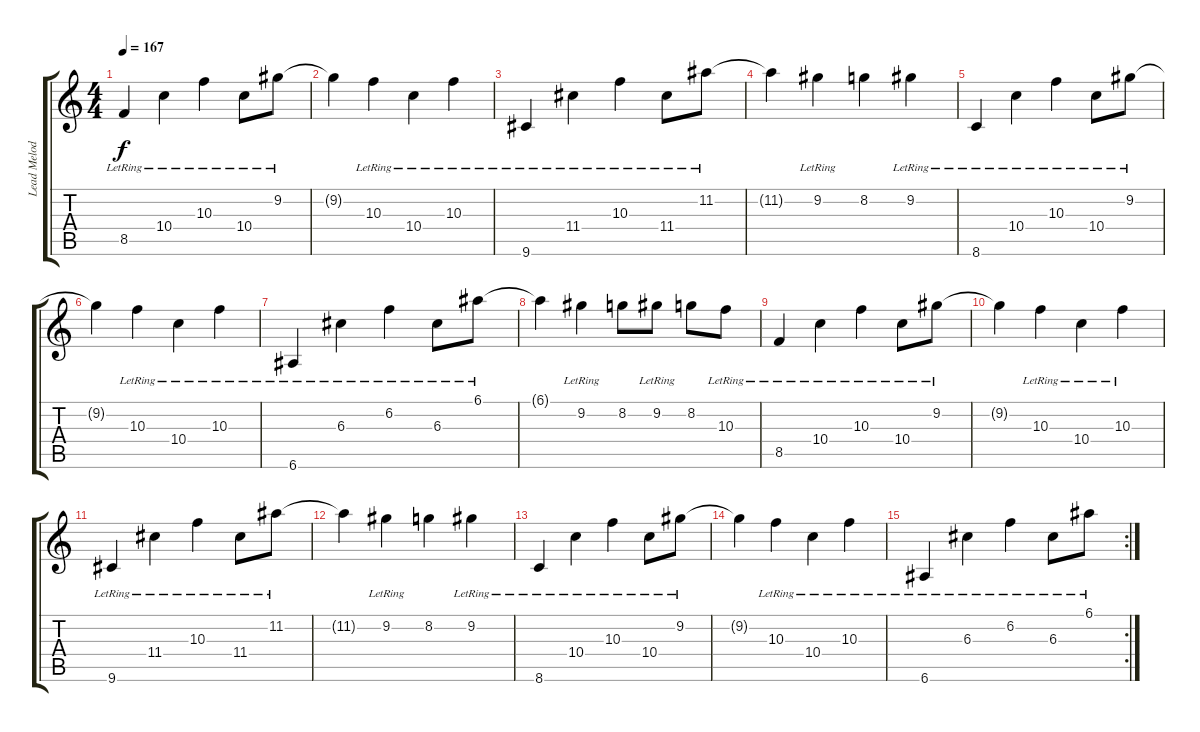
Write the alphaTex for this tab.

\track ("Lead Melody" "Lead Melod") {instrument acousticguitarsteel}
\staff {score tabs}
\tuning (E4 B3 G3 D3 A2 E2) {hide}
\ts (4 4)
\tempo 167
\clef g2
\ks c
8.5{lr}.4{dy f} 10.4{lr}.4 10.3{lr}.4 10.4{lr}.8 9.2{lr}.8 |
9.2{t}.4 10.3{lr}.4 10.4{lr}.4 10.3{lr}.4 |
9.6{lr}.4 11.4{lr}.4 10.3{lr}.4 11.4{lr}.8 11.2{lr}.8 |
11.2{t}.4 9.2{lr}.4 8.2.4 9.2{lr}.4 |
8.6{lr}.4 10.4{lr}.4 10.3{lr}.4 10.4{lr}.8 9.2{lr}.8 |
9.2{t}.4 10.3{lr}.4 10.4{lr}.4 10.3{lr}.4 |
6.6{lr}.4 6.3{lr}.4 6.2{lr}.4 6.3{lr}.8 6.1{lr}.8 |
6.1{t}.4 9.2{lr}.4 8.2.8 9.2{lr}.8 8.2.8 10.3{lr}.8 |
8.5{lr}.4 10.4{lr}.4 10.3{lr}.4 10.4{lr}.8 9.2{lr}.8 |
9.2{t}.4 10.3{lr}.4 10.4{lr}.4 10.3{lr}.4 |
9.6{lr}.4 11.4{lr}.4 10.3{lr}.4 11.4{lr}.8 11.2{lr}.8 |
11.2{t}.4 9.2{lr}.4 8.2.4 9.2{lr}.4 |
8.6{lr}.4 10.4{lr}.4 10.3{lr}.4 10.4{lr}.8 9.2{lr}.8 |
9.2{t}.4 10.3{lr}.4 10.4{lr}.4 10.3{lr}.4 |
\rc 2
6.6{lr}.4 6.3{lr}.4 6.2{lr}.4 6.3{lr}.8 6.1{lr}.8
